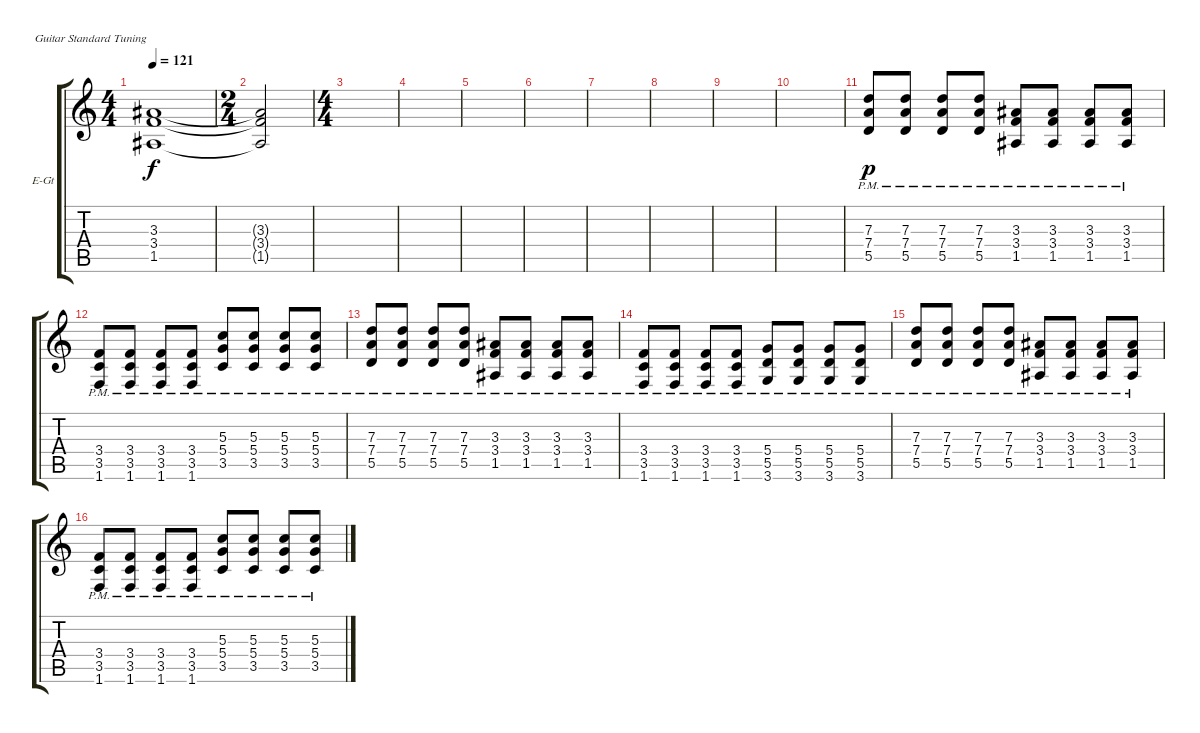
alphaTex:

\bracketExtendMode groupsimilarinstruments
\firstSystemTrackNameOrientation horizontal
\otherSystemsTrackNameOrientation horizontal
\track ("Rythm Guitar" "E-Gt") {instrument distortionguitar}
\staff {score tabs}
\tuning (E4 B3 G3 D3 A2 E2)
\ts (4 4)
\tempo 121
\clef g2
\ks c
(1.5{t} 3.4{t} 3.3{t}).1{dy f} |
\ts (2 4)
(1.5{t} 3.4{t} 3.3{t}).2 |
\ts (4 4)
|
|
|
|
|
|
|
|
(5.5{pm} 7.4{pm} 7.3{pm}).8{dy p} (5.5{pm} 7.4{pm} 7.3{pm}).8 (5.5{pm} 7.3{pm} 7.4{pm}).8 (5.5{pm} 7.4{pm} 7.3{pm}).8 (1.5{pm} 3.4{pm} 3.3{pm}).8 (1.5{pm} 3.4{pm} 3.3{pm}).8 (1.5{pm} 3.4{pm} 3.3{pm}).8 (1.5{pm} 3.4{pm} 3.3{pm}).8 |
(1.6{pm} 3.5{pm} 3.4{pm}).8 (1.6{pm} 3.5{pm} 3.4{pm}).8 (1.6{pm} 3.5{pm} 3.4{pm}).8 (1.6{pm} 3.5{pm} 3.4{pm}).8 (3.5{pm} 5.4{pm} 5.3{pm}).8 (3.5{pm} 5.4{pm} 5.3{pm}).8 (3.5{pm} 5.4{pm} 5.3{pm}).8 (3.5{pm} 5.4{pm} 5.3{pm}).8 |
(5.5{pm} 7.4{pm} 7.3{pm}).8 (5.5{pm} 7.4{pm} 7.3{pm}).8 (5.5{pm} 7.3{pm} 7.4{pm}).8 (5.5{pm} 7.4{pm} 7.3{pm}).8 (1.5{pm} 3.4{pm} 3.3{pm}).8 (1.5{pm} 3.4{pm} 3.3{pm}).8 (1.5{pm} 3.4{pm} 3.3{pm}).8 (1.5{pm} 3.4{pm} 3.3{pm}).8 |
(1.6{pm} 3.5{pm} 3.4{pm}).8 (1.6{pm} 3.5{pm} 3.4{pm}).8 (1.6{pm} 3.5{pm} 3.4{pm}).8 (1.6{pm} 3.5{pm} 3.4{pm}).8 (5.5{pm} 5.4{pm} 3.6{pm}).8 (5.5{pm} 5.4{pm} 3.6{pm}).8 (5.5{pm} 5.4{pm} 3.6{pm}).8 (5.5{pm} 5.4{pm} 3.6{pm}).8 |
(5.5{pm} 7.4{pm} 7.3{pm}).8 (5.5{pm} 7.4{pm} 7.3{pm}).8 (5.5{pm} 7.3{pm} 7.4{pm}).8 (5.5{pm} 7.4{pm} 7.3{pm}).8 (1.5{pm} 3.4{pm} 3.3{pm}).8 (1.5{pm} 3.4{pm} 3.3{pm}).8 (1.5{pm} 3.4{pm} 3.3{pm}).8 (1.5{pm} 3.4{pm} 3.3{pm}).8 |
(1.6{pm} 3.5{pm} 3.4{pm}).8 (1.6{pm} 3.5{pm} 3.4{pm}).8 (1.6{pm} 3.5{pm} 3.4{pm}).8 (1.6{pm} 3.5{pm} 3.4{pm}).8 (3.5{pm} 5.4{pm} 5.3{pm}).8 (3.5{pm} 5.4{pm} 5.3{pm}).8 (3.5{pm} 5.4{pm} 5.3{pm}).8 (3.5{pm} 5.4{pm} 5.3{pm}).8
